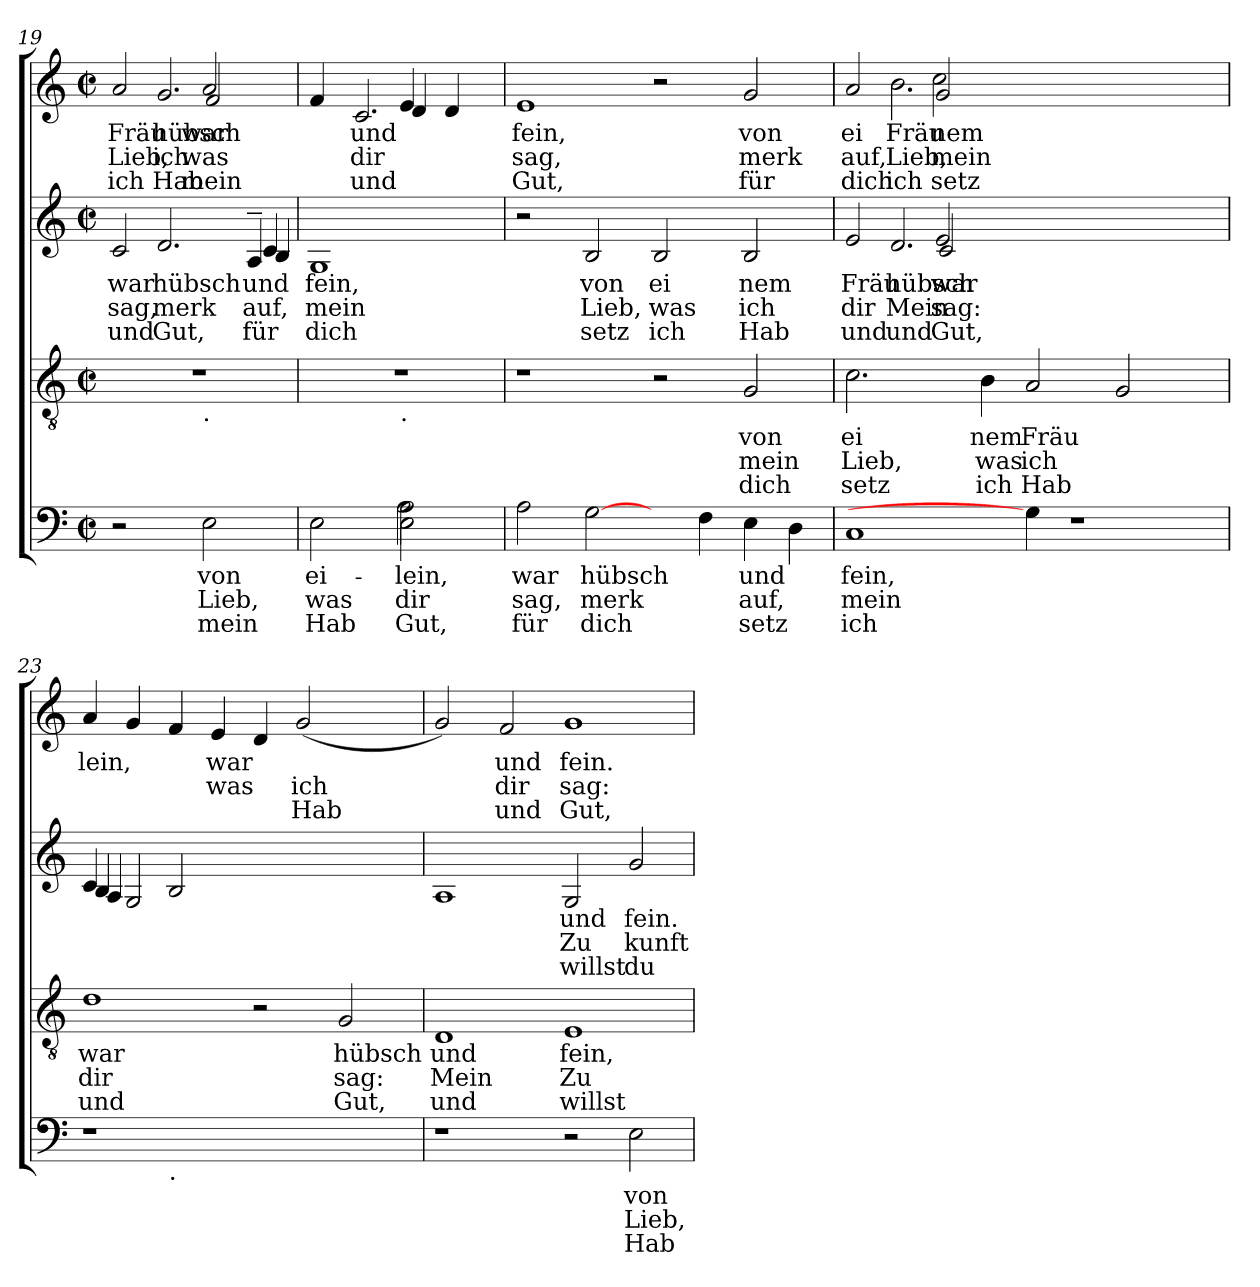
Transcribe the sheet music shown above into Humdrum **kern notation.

**kern	**text	**text	**text	**kern	**text	**text	**text	**kern	**text	**text	**text	**kern	**text	**text	**text
*part4	*part4	*part4	*part4	*part3	*part3	*part3	*part3	*part2	*part2	*part2	*part2	*part1	*part1	*part1	*part1
*staff4	*staff4	*staff4	*staff4	*staff3	*staff3	*staff3	*staff3	*staff2	*staff2	*staff2	*staff2	*staff1	*staff1	*staff1	*staff1
*clefF4	*	*	*	*clefGv2	*	*	*	*clefG2	*	*	*	*clefG2	*	*	*
*k[]	*	*	*	*k[]	*	*	*	*k[]	*	*	*	*k[]	*	*	*
*C:	*	*	*	*C:	*	*	*	*C:	*	*	*	*C:	*	*	*
*M2/2	*	*	*	*M2/2	*	*	*	*M2/2	*	*	*	*M2/2	*	*	*
*met(c|)	*	*	*	*met(c|)	*	*	*	*met(c|)	*	*	*	*met(c|)	*	*	*
=19	=19	=19	=19	=19	=19	=19	=19	=19	=19	=19	=19	=19	=19	=19	=19
!	!	!	!	!	!	!	!	!	!LO:LY:b	!LO:LY:b	!LO:LY:b	!	!LO:LY:b	!LO:LY:b	!LO:LY:b
*	*	*	*	*^	*	*	*	*^	*	*	*	*^	*	*	*
*	*	*	*	*	*	*	*	*	*	*^	*	*	*	*	*^	*	*	*
*	*	*	*	*	*	*	*	*	*	*	*^	*	*	*	*	*	*	*	*	*
2r	.	.	.	1r	2ryy	.	.	.	2c/	4ryy	2.ryy	2.ryy	war	sag,	und	2a/	2ryy	4ryy	Fräu	Lieb,	ich
!	!	!	!	!	!	!	!	!	!	!	!	!	!LO:LY:b	!LO:LY:b	!LO:LY:b	!	!	!	!LO:LY:b	!LO:LY:b	!LO:LY:b
.	.	.	.	.	.	.	.	.	.	2.d/	.	.	hübsch	merk	Gut,	.	.	2.g/	hübsch	ich	Hab
!	!	!	!	!	!LO:TX:b:t=.	!	!	!	!	!	!	!	!	!	!	!	!	!	!	!	!
!	!LO:LY:b	!LO:LY:b	!LO:LY:b	!	!	!	!	!	!	!	!	!	!	!	!	!	!	!	!LO:LY:b	!	!
!	!	!	!	!	!	!	!	!	!	!	!	!	!	!	!	!	!	!	!LO:LY:b	!LO:LY:b	!LO:LY:b
2E\	von	Lieb,	mein	.	2ryy	.	.	.	4ryy	.	.	.	.	.	.	2a/	2f/	.	war	was	mein
!	!	!	!	!	!	!	!	!	!	!	!	!	!LO:LY:b	!LO:LY:b	!LO:LY:b	!	!	!	!	!	!
.	.	.	.	.	.	.	.	.	4A~>/	.	4c/	4B/	und	auf,	für	.	.	.	.	.	.
=20	=20	=20	=20	=20	=20	=20	=20	=20	=20	=20	=20	=20	=20	=20	=20	=20	=20	=20	=20	=20	=20
!	!LO:LY:b	!LO:LY:b	!LO:LY:b	!	!	!	!	!	!	!	!	!	!LO:LY:b	!LO:LY:b	!LO:LY:b	!	!	!	!	!	!
*^	*	*	*	*	*	*	*	*	*	*	*	*	*	*	*	*	*	*	*	*	*
*	*^	*	*	*	*	*	*	*	*	*v	*v	*v	*v	*	*	*	*	*	*	*	*	*
2E\	2ryy	2ryy	ei-	was	Hab	1r	2ryy	.	.	.	1G	fein,	mein	dich	4f/	2ryy	4ryy	.	.	.
!	!	!	!	!	!	!	!	!	!	!	!	!	!	!	!	!	!	!LO:LY:b	!LO:LY:b	!LO:LY:b
.	.	.	.	.	.	.	.	.	.	.	.	.	.	.	4ryy	.	2.c/	und	dir	und
!	!	!	!	!	!	!	!LO:TX:b:t=.	!	!	!	!	!	!	!	!	!	!	!	!	!
!	!	!	!LO:LY:b	!LO:LY:b	!LO:LY:b	!	!	!	!	!	!	!	!	!	!	!	!	!	!	!
!	!	!	!LO:LY:b	!LO:LY:b	!LO:LY:b	!	!	!	!	!	!	!	!	!	!	!	!	!	!	!
!	!	!	!LO:LY:b	!	!	!	!	!	!	!	!	!	!	!	!	!	!	!	!	!
2E\	(>2A\	2A\)	-lein,	dir	Gut,	.	2ryy	.	.	.	.	.	.	.	4e/	4d/	.	.	.	.
.	.	.	.	.	.	.	.	.	.	.	.	.	.	.	4d/	4ryy	.	.	.	.
*v	*v	*v	*	*	*	*	*	*	*	*	*	*	*	*	*	*v	*v	*	*	*
!!LO:PB:g=z
=21	=21	=21	=21	=21	=21	=21	=21	=21	=21	=21	=21	=21	=21	=21	=21	=21	=21
!	!LO:LY:b	!LO:LY:b	!LO:LY:b	!	!	!	!	!	!	!	!	!	!	!	!LO:LY:b	!LO:LY:b	!LO:LY:b
*	*	*	*	*v	*v	*	*	*	*	*	*	*	*v	*v	*	*	*
2A\	war	sag,	für	1r	.	.	.	2r	.	.	.	1e	fein,	sag,	Gut,
!	!LO:LY:b	!LO:LY:b	!LO:LY:b	!	!	!	!	!	!LO:LY:b	!LO:LY:b	!LO:LY:b	!	!	!	!
[2G\	hübsch	merk	dich	.	.	.	.	2B/	von	Lieb,	setz	.	.	.	.
!	!	!	!	!	!	!	!	!	!LO:LY:b	!LO:LY:b	!LO:LY:b	!	!	!	!
4ryy	.	.	.	2r	.	.	.	2B/	ei	was	ich	2r	.	.	.
4F\	.	.	.	.	.	.	.	.	.	.	.	.	.	.	.
!	!LO:LY:b	!LO:LY:b	!LO:LY:b	!	!LO:LY:b	!LO:LY:b	!LO:LY:b	!	!LO:LY:b	!LO:LY:b	!LO:LY:b	!	!LO:LY:b	!LO:LY:b	!LO:LY:b
4E\	und	auf,	setz	2G/	von	mein	dich	2B/	nem	ich	Hab	2g/	von	merk	für
4D\	.	.	.	.	.	.	.	.	.	.	.	.	.	.	.
=22	=22	=22	=22	=22	=22	=22	=22	=22	=22	=22	=22	=22	=22	=22	=22
!	!LO:LY:b	!LO:LY:b	!LO:LY:b	!	!LO:LY:b	!LO:LY:b	!LO:LY:b	!	!LO:LY:b	!LO:LY:b	!LO:LY:b	!	!LO:LY:b	!LO:LY:b	!LO:LY:b
*	*	*	*	*	*	*	*	*^	*	*	*	*^	*	*	*
*	*	*	*	*	*	*	*	*	*^	*	*	*	*	*^	*	*	*
1C	fein,	mein	ich	2.c\	ei	Lieb,	setz	2e/	2ryy	4ryy	Fräu	dir	und	2a/	2ryy	4ryy	ei	auf,	dich
!	!	!	!	!	!	!	!	!	!	!	!LO:LY:b	!LO:LY:b	!LO:LY:b	!	!	!	!LO:LY:b	!LO:LY:b	!LO:LY:b
.	.	.	.	.	.	.	.	.	.	2.d/	hübsch	Mein	und	.	.	2.b\	Fräu	Lieb,	ich
!	!	!	!	!	!	!	!	!	!	!	!LO:LY:b	!	!	!	!	!	!	!	!
!	!	!	!	!	!	!	!	!	!	!	!LO:LY:b	!LO:LY:b	!LO:LY:b	!	!	!	!LO:LY:b	!LO:LY:b	!LO:LY:b
.	.	.	.	.	.	.	.	2e/	2c/	.	war	sag:	Gut,	2g/	2cc\	.	nem	mein	setz
!	!	!	!	!	!LO:LY:b	!LO:LY:b	!LO:LY:b	!	!	!	!	!	!	!	!	!	!	!	!
.	.	.	.	4B\	nem	was	ich	.	.	.	.	.	.	.	.	.	.	.	.
!	!	!	!	!	!LO:LY:b	!LO:LY:b	!LO:LY:b	!	!	!	!	!	!	!	!	!	!	!	!
4G\]	.	.	.	2A/	Fräu	ich	Hab	1ryy	1ryy	1ryy	.	.	.	1ryy	1ryy	1ryy	.	.	.
1r	.	.	.	.	.	.	.	.	.	.	.	.	.	.	.	.	.	.	.
.	.	.	.	2G/	.	.	.	.	.	.	.	.	.	.	.	.	.	.	.
.	.	.	.	4ryy	.	.	.	4ryy	4ryy	4ryy	.	.	.	4ryy	4ryy	4ryy	.	.	.
=23	=23	=23	=23	=23	=23	=23	=23	=23	=23	=23	=23	=23	=23	=23	=23	=23	=23	=23	=23
!	!	!	!	!	!LO:LY:b	!LO:LY:b	!LO:LY:b	!	!	!	!	!	!	!	!	!	!LO:LY:b	!	!
*^	*	*	*	*	*	*	*	*	*	*^	*	*	*	*v	*v	*v	*	*	*
1r	2ryy	.	.	.	1d	war	dir	und	4c/	4B/	4A/	2ryy	.	.	.	4a/	lein,	.	.
.	.	.	.	.	.	.	.	.	1ryy	1ryy	2G/	.	.	.	.	4g/	.	.	.
!	!LO:TX:b:t=.	!	!	!	!	!	!	!	!	!	!	!	!	!	!	!	!	!	!
.	1.ryy	.	.	.	.	.	.	.	.	.	.	2B/	.	.	.	4f/	.	.	.
!	!	!	!	!	!	!	!	!	!	!	!	!	!	!	!	!	!LO:LY:b	!LO:LY:b	!
.	.	.	.	.	.	.	.	.	.	.	1ryy	.	.	.	.	4e/	war	was	.
1ryy	.	.	.	.	2r	.	.	.	.	.	.	1ryy	.	.	.	4d/	.	.	.
!	!	!	!	!	!	!	!	!	!	!	!	!	!	!	!	!	!	!LO:LY:b	!LO:LY:b
.	.	.	.	.	.	.	.	.	2.ryy	2.ryy	.	.	.	.	.	(<2g/	.	ich	Hab
!	!	!	!	!	!	!LO:LY:b	!LO:LY:b	!LO:LY:b	!	!	!	!	!	!	!	!	!	!	!
.	.	.	.	.	2G/	hübsch	sag:	Gut,	.	.	.	.	.	.	.	.	.	.	.
.	.	.	.	.	.	.	.	.	.	.	4ryy	.	.	.	.	4ryy	.	.	.
*	*	*	*	*	*	*	*	*	*	*	*v	*v	*	*	*	*	*	*	*
=24	=24	=24	=24	=24	=24	=24	=24	=24	=24	=24	=24	=24	=24	=24	=24	=24	=24	=24
!	!	!	!	!	!	!LO:LY:b	!LO:LY:b	!LO:LY:b	!	!	!	!	!	!	!	!	!	!
*v	*v	*	*	*	*	*	*	*	*v	*v	*v	*	*	*	*	*	*	*
1r	.	.	.	1D	und	Mein	und	1A	.	.	.	2g/)	.	.	.
!	!	!	!	!	!	!	!	!	!	!	!	!	!LO:LY:b	!LO:LY:b	!LO:LY:b
.	.	.	.	.	.	.	.	.	.	.	.	2f/	und	dir	und
!	!	!	!	!	!LO:LY:b	!LO:LY:b	!LO:LY:b	!	!LO:LY:b	!LO:LY:b	!LO:LY:b	!	!LO:LY:b	!LO:LY:b	!LO:LY:b
2r	.	.	.	1E	fein,	Zu	willst	2G/	und	Zu	willst	1g	fein.	sag:	Gut,
!	!LO:LY:b	!LO:LY:b	!LO:LY:b	!	!	!	!	!	!LO:LY:b	!LO:LY:b	!LO:LY:b	!	!	!	!
2E\	von	Lieb,	Hab	.	.	.	.	2g/	fein.	kunft	du	.	.	.	.
=	=	=	=	=	=	=	=	=	=	=	=	=	=	=	=
*-	*-	*-	*-	*-	*-	*-	*-	*-	*-	*-	*-	*-	*-	*-	*-
